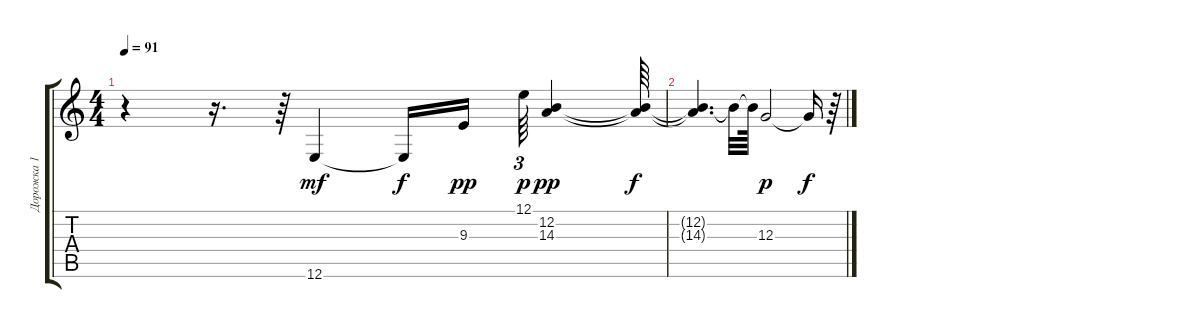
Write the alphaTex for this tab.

\track ("Дорожка 1" "Дорожка 1") {instrument pad2warm}
\staff {score tabs}
\tuning (E4 B3 G3 D3 A2 E2) {hide}
\ts (4 4)
\tempo 91
\clef g2
\ks c
r.4{dy f} r.16{d} r.64 12.6.4{dy mf} 12.6{t}.16{dy f} 9.3.16{dy pp beam splitsecondary} 12.1.64{tu (3 2) dy p} (12.2 14.3).4{dy pp} (12.2{t} 14.3{t}).64{dy f} |
(12.2{t} 14.3{t}).4{d} 12.2{t}.32 12.2{t}.64 12.3.2{dy p} 12.3{t}.16{dy f} r.64
